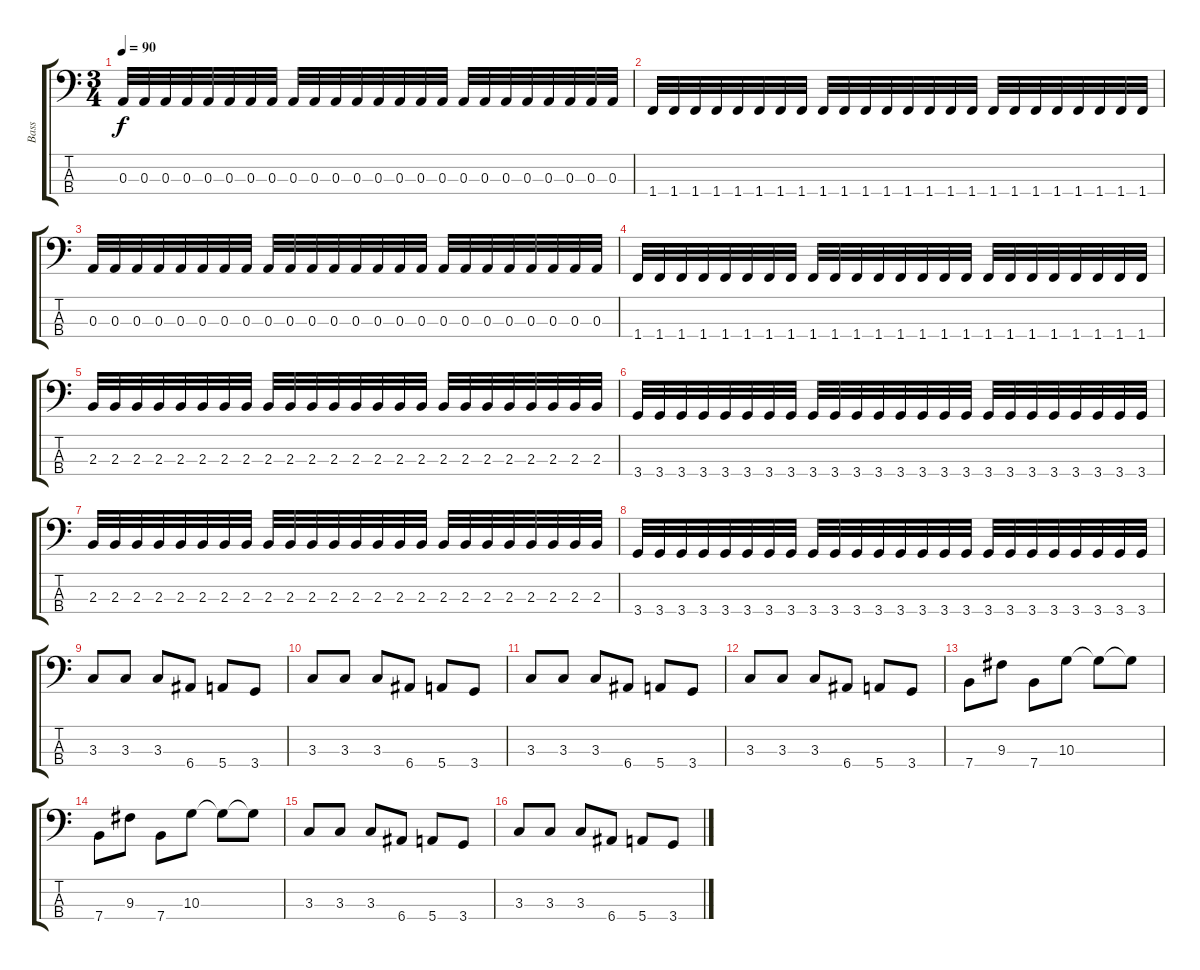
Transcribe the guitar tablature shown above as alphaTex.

\track ("Bass" "Bass") {instrument electricbassfinger}
\staff {score tabs}
\tuning (G2 D2 A1 E1) {hide}
\ts (3 4)
\tempo 90
\clef f4
\ks c
0.3.32{dy f} 0.3.32 0.3.32 0.3.32 0.3.32 0.3.32 0.3.32 0.3.32 0.3.32 0.3.32 0.3.32 0.3.32 0.3.32 0.3.32 0.3.32 0.3.32 0.3.32 0.3.32 0.3.32 0.3.32 0.3.32 0.3.32 0.3.32 0.3.32 |
1.4.32 1.4.32 1.4.32 1.4.32 1.4.32 1.4.32 1.4.32 1.4.32 1.4.32 1.4.32 1.4.32 1.4.32 1.4.32 1.4.32 1.4.32 1.4.32 1.4.32 1.4.32 1.4.32 1.4.32 1.4.32 1.4.32 1.4.32 1.4.32 |
0.3.32 0.3.32 0.3.32 0.3.32 0.3.32 0.3.32 0.3.32 0.3.32 0.3.32 0.3.32 0.3.32 0.3.32 0.3.32 0.3.32 0.3.32 0.3.32 0.3.32 0.3.32 0.3.32 0.3.32 0.3.32 0.3.32 0.3.32 0.3.32 |
1.4.32 1.4.32 1.4.32 1.4.32 1.4.32 1.4.32 1.4.32 1.4.32 1.4.32 1.4.32 1.4.32 1.4.32 1.4.32 1.4.32 1.4.32 1.4.32 1.4.32 1.4.32 1.4.32 1.4.32 1.4.32 1.4.32 1.4.32 1.4.32 |
2.3.32 2.3.32 2.3.32 2.3.32 2.3.32 2.3.32 2.3.32 2.3.32 2.3.32 2.3.32 2.3.32 2.3.32 2.3.32 2.3.32 2.3.32 2.3.32 2.3.32 2.3.32 2.3.32 2.3.32 2.3.32 2.3.32 2.3.32 2.3.32 |
3.4.32 3.4.32 3.4.32 3.4.32 3.4.32 3.4.32 3.4.32 3.4.32 3.4.32 3.4.32 3.4.32 3.4.32 3.4.32 3.4.32 3.4.32 3.4.32 3.4.32 3.4.32 3.4.32 3.4.32 3.4.32 3.4.32 3.4.32 3.4.32 |
2.3.32 2.3.32 2.3.32 2.3.32 2.3.32 2.3.32 2.3.32 2.3.32 2.3.32 2.3.32 2.3.32 2.3.32 2.3.32 2.3.32 2.3.32 2.3.32 2.3.32 2.3.32 2.3.32 2.3.32 2.3.32 2.3.32 2.3.32 2.3.32 |
3.4.32 3.4.32 3.4.32 3.4.32 3.4.32 3.4.32 3.4.32 3.4.32 3.4.32 3.4.32 3.4.32 3.4.32 3.4.32 3.4.32 3.4.32 3.4.32 3.4.32 3.4.32 3.4.32 3.4.32 3.4.32 3.4.32 3.4.32 3.4.32 |
3.3.8 3.3.8 3.3.8 6.4.8 5.4.8 3.4.8 |
3.3.8 3.3.8 3.3.8 6.4.8 5.4.8 3.4.8 |
3.3.8 3.3.8 3.3.8 6.4.8 5.4.8 3.4.8 |
3.3.8 3.3.8 3.3.8 6.4.8 5.4.8 3.4.8 |
7.4.8 9.3.8 7.4.8 10.3.8 10.3{t}.8 10.3{t}.8 |
7.4.8 9.3.8 7.4.8 10.3.8 10.3{t}.8 10.3{t}.8 |
3.3.8 3.3.8 3.3.8 6.4.8 5.4.8 3.4.8 |
3.3.8 3.3.8 3.3.8 6.4.8 5.4.8 3.4.8
